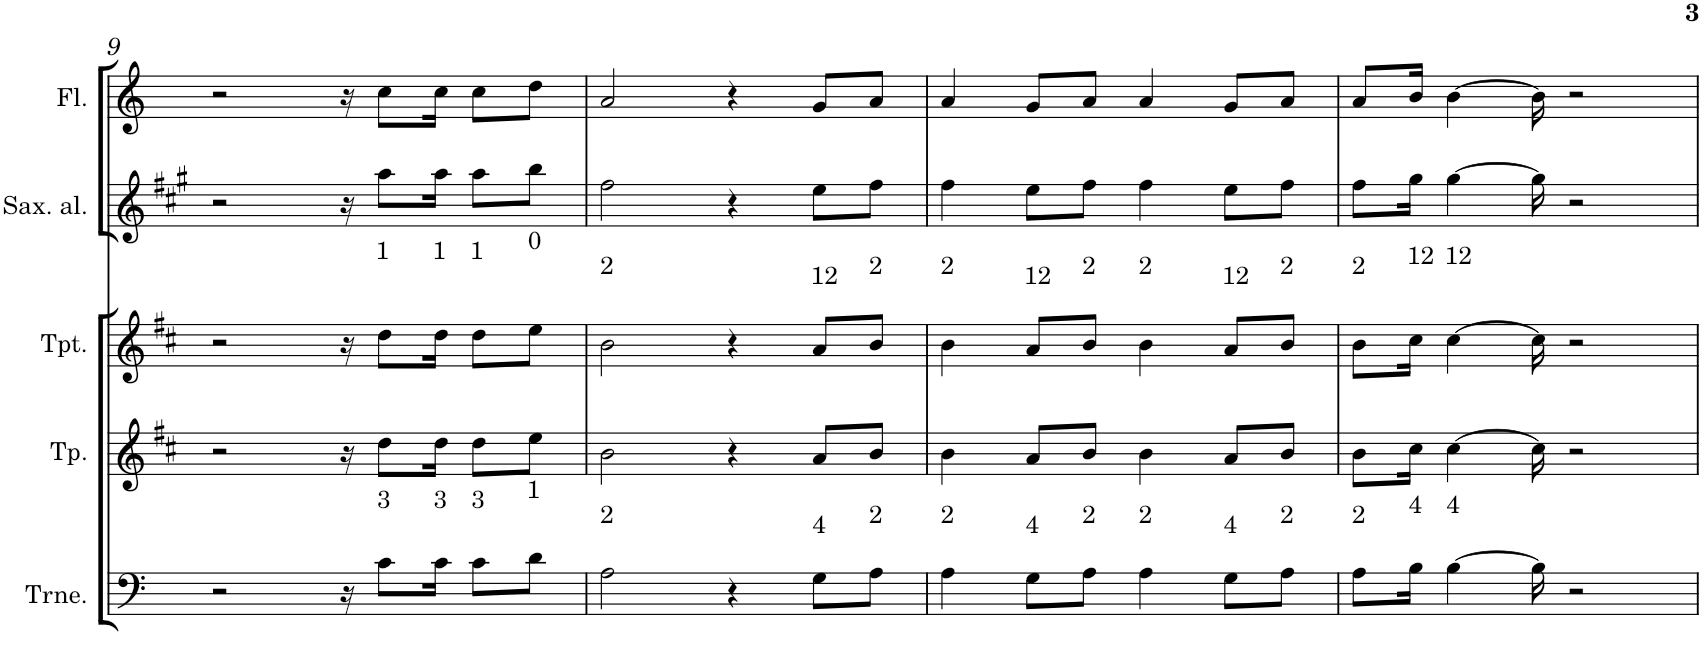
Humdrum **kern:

**kern	**kern	**kern	**kern	**kern
*part5	*part4	*part3	*part2	*part1
*staff5	*staff4	*staff3	*staff2	*staff1
*I"C ClavF	*I"Bb	*I"Bb - Pirata	*I"Eb	*I"C ClavG
!!LO:PB:g=z
*clefF4	*clefG2	*clefG2	*clefG2	*clefG2
*	*Trd1c2	*Trd1c2	*Trd5c9	*
*k[]	*k[f#c#]	*k[f#c#]	*k[f#c#g#]	*k[]
*M4/4	*M4/4	*M4/4	*M4/4	*M4/4
=9	=9	=9	=9	=9
2r	2r	2r	2r	2r
16r	16r	16r	16r	16r
!	!	!LO:TX:a:t=1	!	!
!LO:TX:a:t=3	!	!	!	!
8c\L	8dd\L	8dd\L	8aa\L	8cc\L
!	!	!LO:TX:a:t=1	!	!
!LO:TX:a:t=3	!	!	!	!
16c\Jk	16dd\Jk	16dd\Jk	16aa\Jk	16cc\Jk
!	!	!LO:TX:a:t=1	!	!
!LO:TX:a:t=3	!	!	!	!
8c\L	8dd\L	8dd\L	8aa\L	8cc\L
!	!	!LO:TX:a:t=0	!	!
!LO:TX:a:t=1	!	!	!	!
8d\J	8ee\J	8ee\J	8bb\J	8dd\J
=10	=10	=10	=10	=10
!	!	!LO:TX:a:t=2	!	!
!LO:TX:a:t=2	!	!	!	!
2A\	2b\	2b\	2ff#\	2a/
4r	4r	4r	4r	4r
!	!	!LO:TX:a:t=12	!	!
!LO:TX:a:t=4	!	!	!	!
8G\L	8a/L	8a/L	8ee\L	8g/L
!	!	!LO:TX:a:t=2	!	!
!LO:TX:a:t=2	!	!	!	!
8A\J	8b/J	8b/J	8ff#\J	8a/J
=11	=11	=11	=11	=11
!	!	!LO:TX:a:t=2	!	!
!LO:TX:a:t=2	!	!	!	!
4A\	4b\	4b\	4ff#\	4a/
!	!	!LO:TX:a:t=12	!	!
!LO:TX:a:t=4	!	!	!	!
8G\L	8a/L	8a/L	8ee\L	8g/L
!	!	!LO:TX:a:t=2	!	!
!LO:TX:a:t=2	!	!	!	!
8A\J	8b/J	8b/J	8ff#\J	8a/J
!	!	!LO:TX:a:t=2	!	!
!LO:TX:a:t=2	!	!	!	!
4A\	4b\	4b\	4ff#\	4a/
!	!	!LO:TX:a:t=12	!	!
!LO:TX:a:t=4	!	!	!	!
8G\L	8a/L	8a/L	8ee\L	8g/L
!	!	!LO:TX:a:t=2	!	!
!LO:TX:a:t=2	!	!	!	!
8A\J	8b/J	8b/J	8ff#\J	8a/J
=12	=12	=12	=12	=12
!	!	!LO:TX:a:t=2	!	!
!LO:TX:a:t=2	!	!	!	!
8A\L	8b\L	8b\L	8ff#\L	8a/L
!	!	!LO:TX:a:t=12	!	!
!LO:TX:a:t=4	!	!	!	!
16B\Jk	16cc#\Jk	16cc#\Jk	16gg#\Jk	16b/Jk
!	!	!LO:TX:a:t=12	!	!
!LO:TX:a:t=4	!	!	!	!
[>4B\	[>4cc#\	[>4cc#\	[>4gg#\	[>4b\
16B\]	16cc#\]	16cc#\]	16gg#\]	16b\]
2r	2r	2r	2r	2r
=	=	=	=	=
*-	*-	*-	*-	*-
